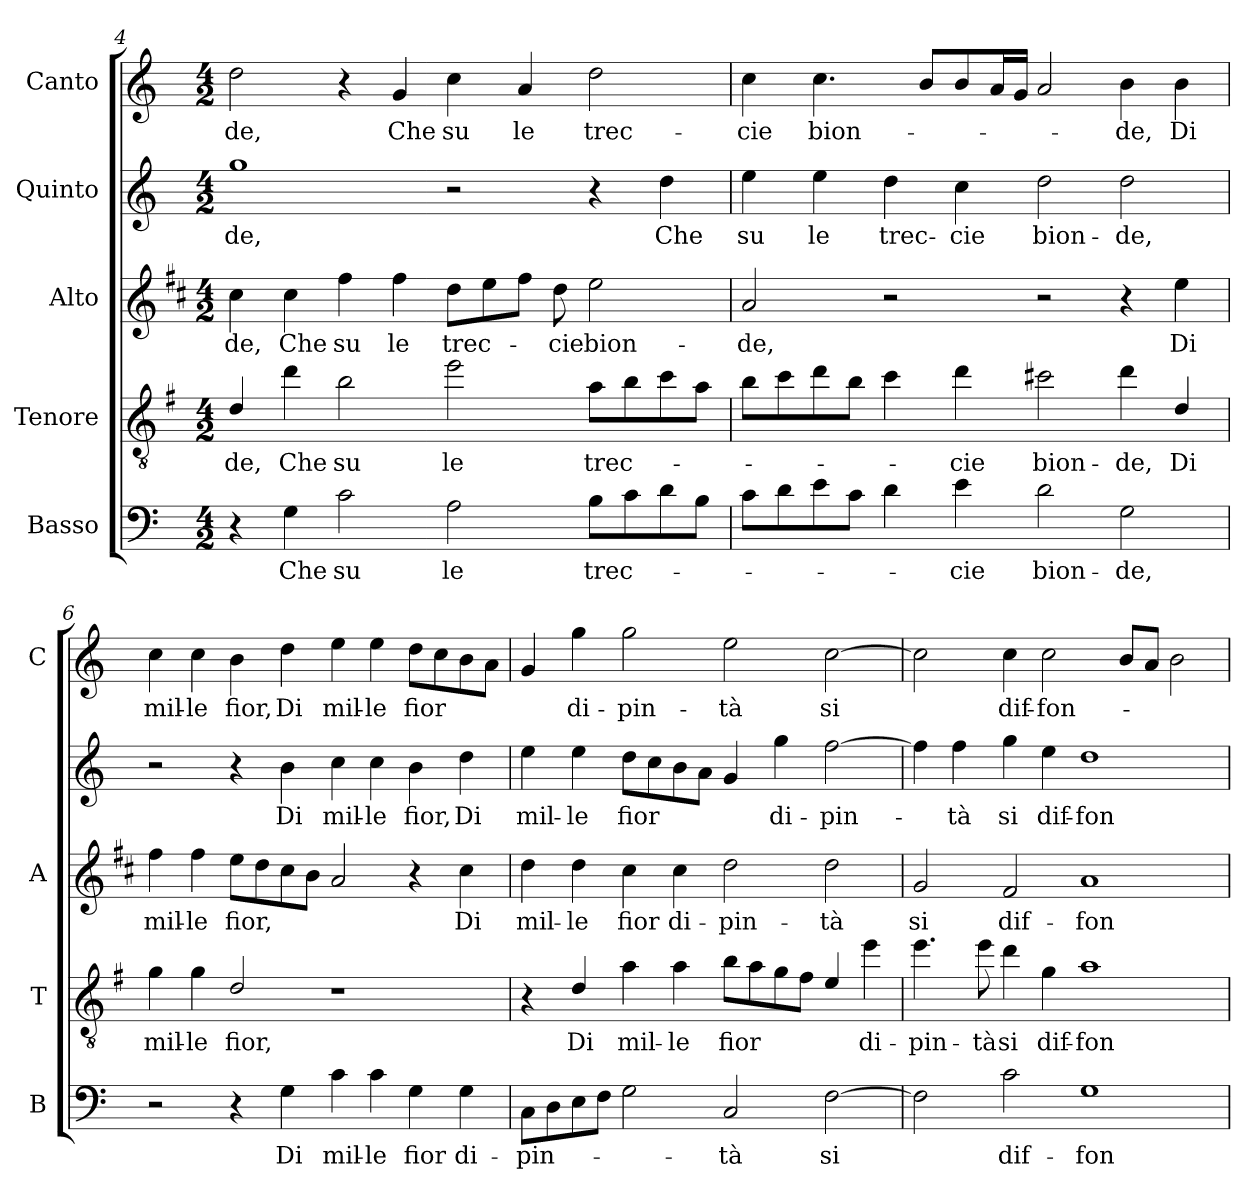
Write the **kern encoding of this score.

**kern	**text	**kern	**text	**kern	**text	**kern	**text	**kern	**text
*part5	*part5	*part4	*part4	*part3	*part3	*part2	*part2	*part1	*part1
*staff5	*staff5	*staff4	*staff4	*staff3	*staff3	*staff2	*staff2	*staff1	*staff1
*I"Basso	*	*I"Tenore	*	*I"Alto	*	*I"Quinto	*	*I"Canto	*
*I'B	*	*I'T	*	*I'A	*	*	*	*I'C	*
*clefF4	*	*clefGv2	*	*clefG2	*	*clefG2	*	*clefG2	*
*	*	*ITrd4c7	*	*ITrd1c2	*	*	*	*	*
*k[]	*	*k[]	*	*k[]	*	*k[]	*	*k[]	*
*C:	*	*C:	*	*C:	*	*C:	*	*C:	*
*M4/2	*	*M4/2	*	*M4/2	*	*M4/2	*	*M4/2	*
=4	=4	=4	=4	=4	=4	=4	=4	=4	=4
!	!	!	!LO:LY:b	!	!LO:LY:b	!	!LO:LY:b	!	!LO:LY:b
4r	.	4G/	-de,	4b\	-de,	1gg	-de,	2dd\	-de,
!	!LO:LY:b	!	!LO:LY:b	!	!LO:LY:b	!	!	!	!
4G\	Che	4g\	Che	4b\	Che	.	.	.	.
!	!LO:LY:b	!	!LO:LY:b	!	!LO:LY:b	!	!	!	!
2c\	su	2e\	su	4ee\	su	.	.	4r	.
!	!	!	!	!	!LO:LY:b	!	!	!	!LO:LY:b
.	.	.	.	4ee\	le	.	.	4g/	Che
!	!LO:LY:b	!	!LO:LY:b	!	!LO:LY:b	!	!	!	!LO:LY:b
2A\	le	2a\	le	8cc\L	trec-	2r	.	4cc\	su
.	.	.	.	8dd\	.	.	.	.	.
!	!	!	!	!	!	!	!	!	!LO:LY:b
.	.	.	.	8ee\J	.	.	.	4a/	le
!	!	!	!	!	!LO:LY:b	!	!	!	!
.	.	.	.	8cc\	-cie	.	.	.	.
!	!LO:LY:b	!	!LO:LY:b	!	!LO:LY:b	!	!	!	!LO:LY:b
8B\L	trec-	8d\L	trec-	2dd\	bion-	4r	.	2dd\	trec-
8c\	.	8e\	.	.	.	.	.	.	.
!	!	!	!	!	!	!	!LO:LY:b	!	!
8d\	.	8f\	.	.	.	4dd\	Che	.	.
8B\J	.	8d\J	.	.	.	.	.	.	.
=5	=5	=5	=5	=5	=5	=5	=5	=5	=5
!	!	!	!	!	!LO:LY:b	!	!LO:LY:b	!	!LO:LY:b
8c\L	.	8e\L	.	2g/	-de,	4ee\	su	4cc\	-cie
8d\	.	8f\	.	.	.	.	.	.	.
!	!	!	!	!	!	!	!LO:LY:b	!	!LO:LY:b
8e\	.	8g\	.	.	.	4ee\	le	4.cc\	bion-
8c\J	.	8e\J	.	.	.	.	.	.	.
!	!	!	!	!	!	!	!LO:LY:b	!	!
4d\	.	4f\	.	2r	.	4dd\	trec-	.	.
.	.	.	.	.	.	.	.	8b/L	.
!	!LO:LY:b	!	!LO:LY:b	!	!	!	!LO:LY:b	!	!
4e\	-cie	4g\	-cie	.	.	4cc\	-cie	8b/	.
.	.	.	.	.	.	.	.	16a/L	.
.	.	.	.	.	.	.	.	16g/JJ	.
!	!LO:LY:b	!	!LO:LY:b	!	!	!	!LO:LY:b	!	!
2d\	bion-	2f#X\	bion-	2r	.	2dd\	bion-	2a/	.
!	!LO:LY:b	!	!LO:LY:b	!	!	!	!LO:LY:b	!	!LO:LY:b
2G\	-de,	4g\	-de,	4r	.	2dd\	-de,	4b\	-de,
!	!	!	!LO:LY:b	!	!LO:LY:b	!	!	!	!LO:LY:b
.	.	4G/	Di	4dd\	Di	.	.	4b\	Di
!!LO:PB:g=z
=6	=6	=6	=6	=6	=6	=6	=6	=6	=6
!	!	!	!LO:LY:b	!	!LO:LY:b	!	!	!	!LO:LY:b
2r	.	4c\	mil-	4ee\	mil-	2r	.	4cc\	mil-
!	!	!	!LO:LY:b	!	!LO:LY:b	!	!	!	!LO:LY:b
.	.	4c\	-le	4ee\	-le	.	.	4cc\	-le
!	!	!	!LO:LY:b	!	!LO:LY:b	!	!	!	!LO:LY:b
4r	.	2G/	fior,	8dd\L	fior,	4r	.	4b\	fior,
.	.	.	.	8cc\	.	.	.	.	.
!	!LO:LY:b	!	!	!	!	!	!LO:LY:b	!	!LO:LY:b
4G\	Di	.	.	8b\	.	4b\	Di	4dd\	Di
.	.	.	.	8a\J	.	.	.	.	.
!	!LO:LY:b	!	!	!	!	!	!LO:LY:b	!	!LO:LY:b
4c\	mil-	1r	.	2g/	.	4cc\	mil-	4ee\	mil-
!	!LO:LY:b	!	!	!	!	!	!LO:LY:b	!	!LO:LY:b
4c\	-le	.	.	.	.	4cc\	-le	4ee\	-le
!	!LO:LY:b	!	!	!	!	!	!LO:LY:b	!	!LO:LY:b
4G\	fior	.	.	4r	.	4b\	fior,	8dd\L	fior
.	.	.	.	.	.	.	.	8cc\	.
!	!LO:LY:b	!	!	!	!LO:LY:b	!	!LO:LY:b	!	!
4G\	di-	.	.	4b\	Di	4dd\	Di	8b\	.
.	.	.	.	.	.	.	.	8a\J	.
=7	=7	=7	=7	=7	=7	=7	=7	=7	=7
!	!LO:LY:b	!	!	!	!LO:LY:b	!	!LO:LY:b	!	!
8C\L	-pin-	4r	.	4cc\	mil-	4ee\	mil-	4g/	.
8D\	.	.	.	.	.	.	.	.	.
!	!	!	!LO:LY:b	!	!LO:LY:b	!	!LO:LY:b	!	!LO:LY:b
8E\	.	4G/	Di	4cc\	-le	4ee\	-le	4gg\	di-
8F\J	.	.	.	.	.	.	.	.	.
!	!	!	!LO:LY:b	!	!LO:LY:b	!	!LO:LY:b	!	!LO:LY:b
2G\	.	4d\	mil-	4b\	fior	8dd\L	fior	2gg\	-pin-
.	.	.	.	.	.	8cc\	.	.	.
!	!	!	!LO:LY:b	!	!LO:LY:b	!	!	!	!
.	.	4d\	-le	4b\	di-	8b\	.	.	.
.	.	.	.	.	.	8a\J	.	.	.
!	!LO:LY:b	!	!LO:LY:b	!	!LO:LY:b	!	!	!	!LO:LY:b
2C/	-tà	8e\L	fior	2cc\	-pin-	4g/	.	2ee\	-tà
.	.	8d\	.	.	.	.	.	.	.
!	!	!	!	!	!	!	!LO:LY:b	!	!
.	.	8c\	.	.	.	4gg\	di-	.	.
.	.	8B\J	.	.	.	.	.	.	.
!	!LO:LY:b	!	!	!	!LO:LY:b	!	!LO:LY:b	!	!LO:LY:b
[2F\	si	4A/	.	2cc\	-tà	[2ff\	-pin-	[2cc\	si
!	!	!	!LO:LY:b	!	!	!	!	!	!
.	.	4a\	di-	.	.	.	.	.	.
=8	=8	=8	=8	=8	=8	=8	=8	=8	=8
!	!	!	!LO:LY:b	!	!LO:LY:b	!	!	!	!
2F\]	.	4.a\	-pin-	2f/	si	4ff\]	.	2cc\]	.
!	!	!	!	!	!	!	!LO:LY:b	!	!
.	.	.	.	.	.	4ff\	-tà	.	.
!	!	!	!LO:LY:b	!	!	!	!	!	!
.	.	8a\	-tà	.	.	.	.	.	.
!	!LO:LY:b	!	!LO:LY:b	!	!LO:LY:b	!	!LO:LY:b	!	!LO:LY:b
2c\	dif-	4g\	si	2e/	dif-	4gg\	si	4cc\	dif-
!	!	!	!LO:LY:b	!	!	!	!LO:LY:b	!	!LO:LY:b
.	.	4c\	dif-	.	.	4ee\	dif-	2cc\	-fon-
!	!LO:LY:b	!	!LO:LY:b	!	!LO:LY:b	!	!LO:LY:b	!	!
1G	-fon-	1d	-fon-	1g	-fon-	1dd	-fon-	.	.
.	.	.	.	.	.	.	.	8b/L	.
.	.	.	.	.	.	.	.	8a/J	.
.	.	.	.	.	.	.	.	2b\	.
=	=	=	=	=	=	=	=	=	=
*-	*-	*-	*-	*-	*-	*-	*-	*-	*-
